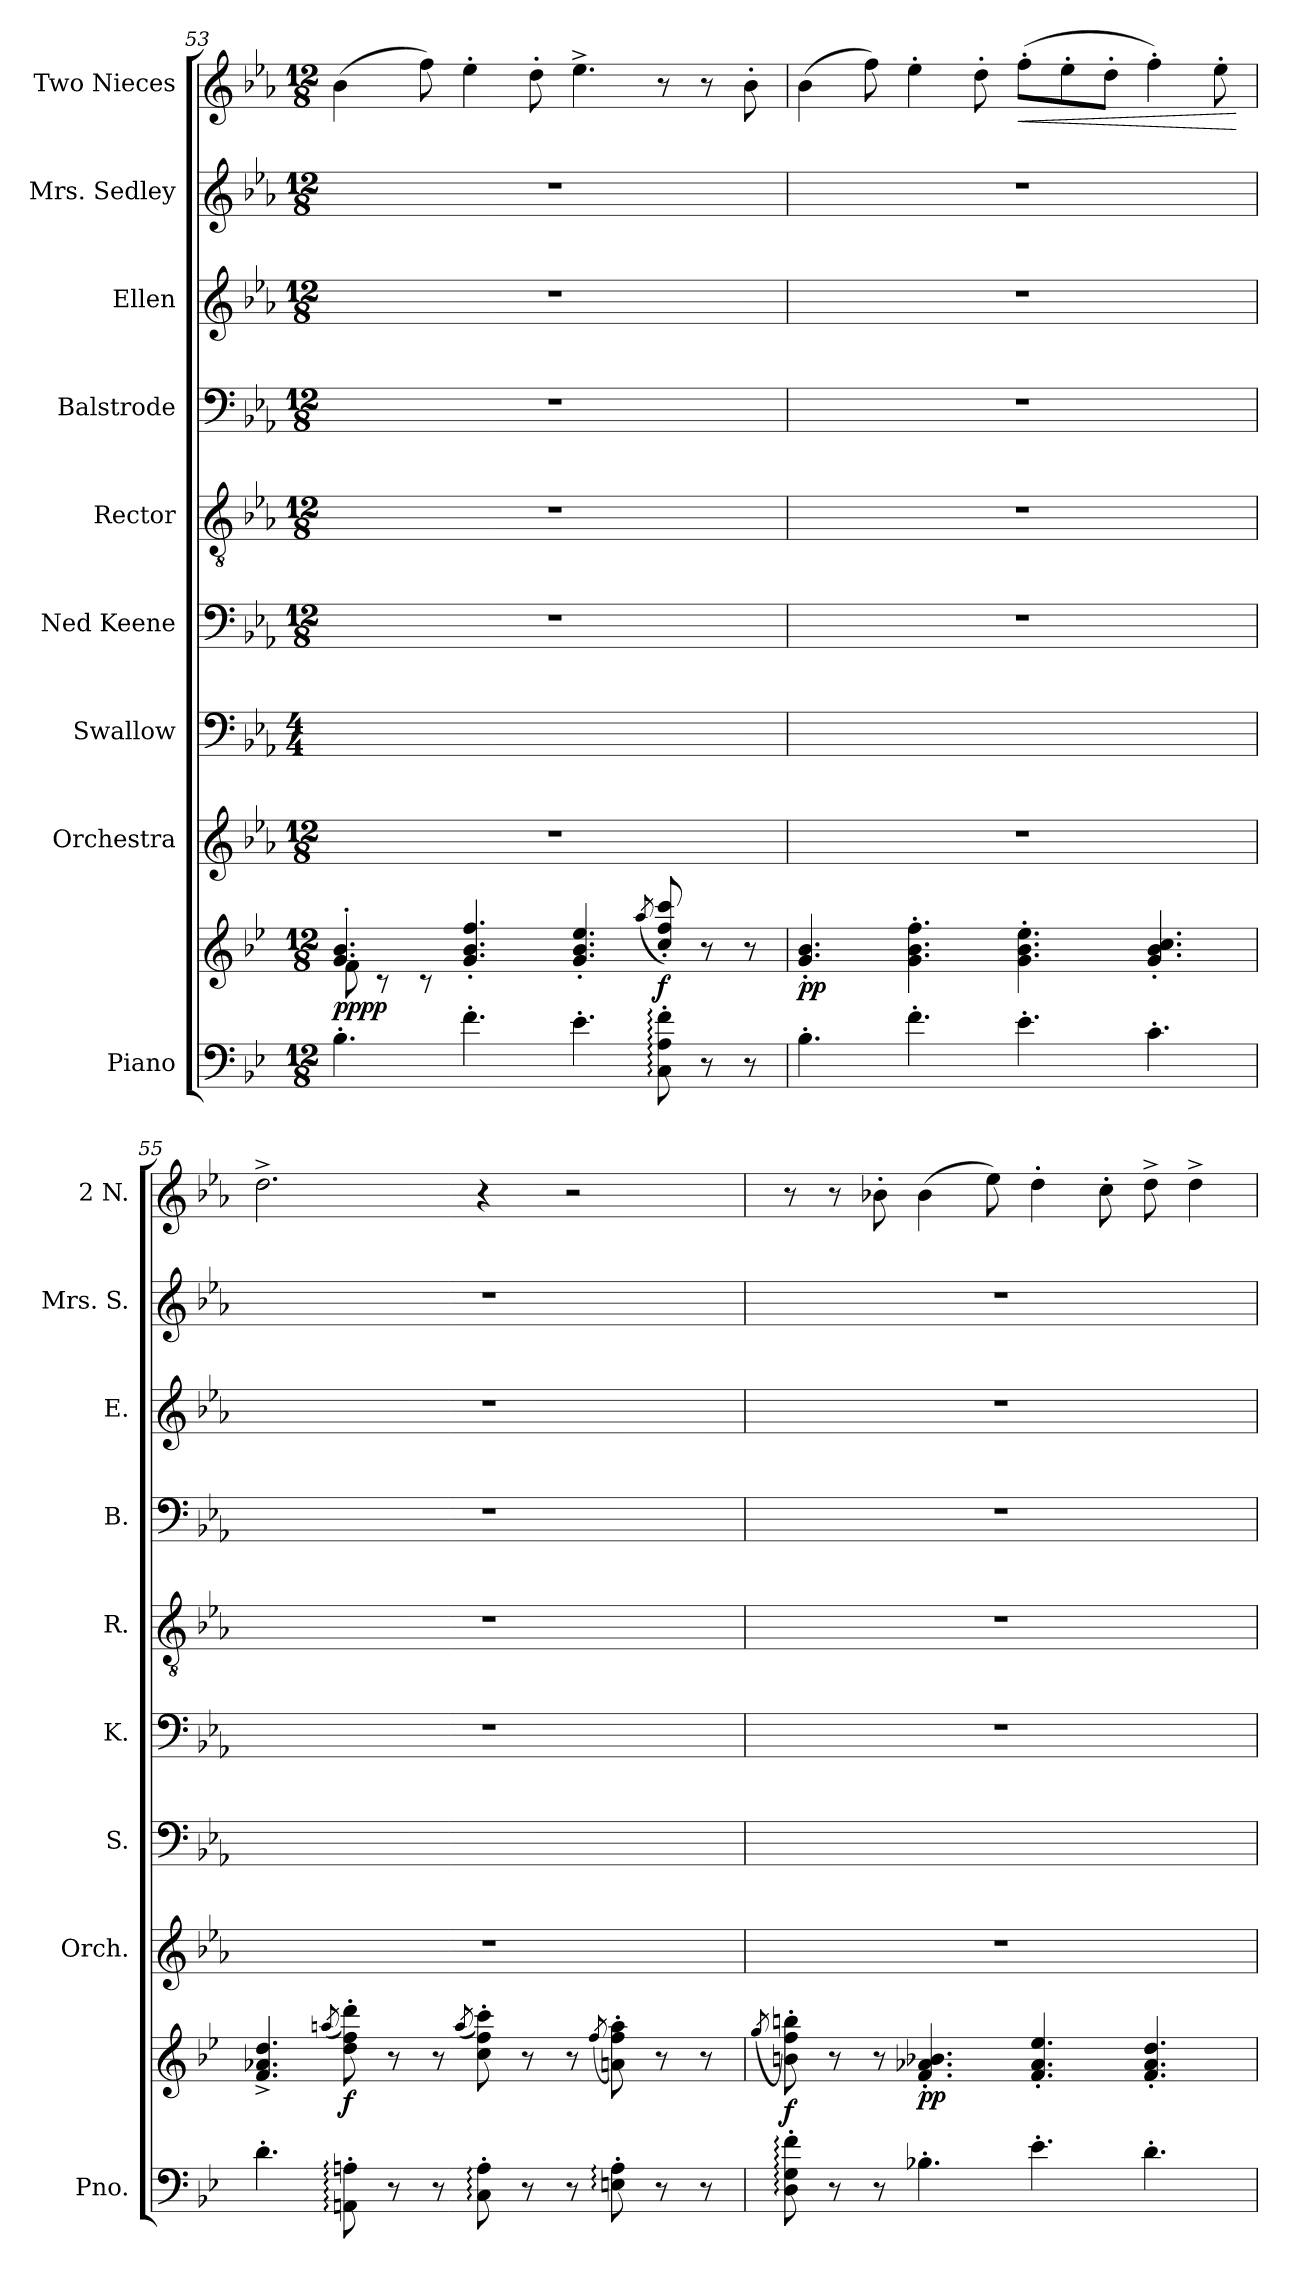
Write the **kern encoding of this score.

**kern	**kern	**dynam	**kern	**kern	**kern	**kern	**kern	**kern	**kern	**kern	**dynam
*part9	*part9	*part9	*part8	*part7	*part6	*part5	*part4	*part3	*part2	*part1	*part1
*staff10	*staff9	*staff9/10	*staff8	*staff7	*staff6	*staff5	*staff4	*staff3	*staff2	*staff1	*staff1
*I"Piano	*	*	*I"Orchestra	*I"Swallow	*I"Ned Keene	*I"Rector	*I"Balstrode	*I"Ellen	*I"Mrs. Sedley	*I"Two Nieces	*
*I'Pno.	*	*	*I'Orch.	*I'S.	*I'K.	*I'R.	*I'B.	*I'E.	*I'Mrs. S.	*I'2 N.	*
*clefF4	*clefG2	*	*clefG2	*clefF4	*clefF4	*clefGv2	*clefF4	*clefG2	*clefG2	*clefG2	*
*k[b-e-]	*k[b-e-]	*	*k[b-e-a-]	*k[b-e-a-]	*k[b-e-a-]	*k[b-e-a-]	*k[b-e-a-]	*k[b-e-a-]	*k[b-e-a-]	*k[b-e-a-]	*
*M12/8	*M12/8	*	*M12/8	*M4/4	*M12/8	*M12/8	*M12/8	*M12/8	*M12/8	*M12/8	*
=53	=53	=53	=53	=53	=53	=53	=53	=53	=53	=53	=53
*	*^	*	*	*	*	*	*	*	*	*	*
!	!	!	!LO:DY:b	!	!	!	!	!	!	!	!	!
!	!	!	!LO:DY:n=1:b	!	!	!	!	!	!	!	!	!
4.B-'\	4.g/' 4.b-/'	8f\	pp pp	1.r	1.r	1.r	1.r	1.r	1.r	1.r	(>4b-\	.
.	.	8r	.	.	.	.	.	.	.	.	.	.
.	.	8r	.	.	.	.	.	.	.	.	8ff\)	.
4.f'\	4.g/' 4.b-/' 4.ff/'	1ryy	.	.	.	.	.	.	.	.	4ee-'\	.
.	.	.	.	.	.	.	.	.	.	.	8dd'\	.
4.e-'\	4.g/' 4.b-/' 4.ee-/'	.	.	.	.	.	.	.	.	.	4.ee-^\	.
.	(<8qaa/	.	.	.	.	.	.	.	.	.	.	.
!	!	!	!LO:DY:n=2:b	!	!	!	!	!	!	!	!	!
8C\:' 8A\:' 8f\:'	8cc/' 8ff/' 8ccc/')	.	f	.	.	.	.	.	.	.	8r	.
8r	8r	.	.	.	.	.	.	.	.	.	8r	.
8r	8r	8ryy	.	.	.	.	.	.	.	.	8b-'\	.
!!LO:PB:g=z
=54	=54	=54	=54	=54	=54	=54	=54	=54	=54	=54	=54	=54
!	!	!	!LO:DY:b	!	!	!	!	!	!	!	!	!
*	*v	*v	*	*	*	*	*	*	*	*	*	*
4.B-'\	4.g/' 4.b-/'	pp	1.r	1.r	1.r	1.r	1.r	1.r	1.r	(>4b-\	.
.	.	.	.	.	.	.	.	.	.	8ff\)	.
4.f'\	4.g\' 4.b-\' 4.ff\'	.	.	.	.	.	.	.	.	4ee-'\	.
.	.	.	.	.	.	.	.	.	.	8dd'\	.
!	!	!	!	!	!	!	!	!	!	!	!LO:HP:b
4.e-'\	4.g\' 4.b-\' 4.ee-\'	.	.	.	.	.	.	.	.	(>8ff'\L	<
.	.	.	.	.	.	.	.	.	.	8ee-'\	.
.	.	.	.	.	.	.	.	.	.	8dd'\J	.
4.c'\	4.g/' 4.b-/' 4.cc/'	.	.	.	.	.	.	.	.	4ff'\)	.
.	.	.	.	.	.	.	.	.	.	8ee-'\	.
.	.	.	.	.	.	.	.	.	.	.	[
=55	=55	=55	=55	=55	=55	=55	=55	=55	=55	=55	=55
4.d'\	4.f/^ 4.a-X/^ 4.dd/^	.	1.r	1.r	1.r	1.r	1.r	1.r	1.r	2.dd^\	.
.	(<8qaan/	.	.	.	.	.	.	.	.	.	.
!	!	!LO:DY:b	!	!	!	!	!	!	!	!	!
8AAn\:' 8An\:'	8dd\' 8ff\' 8ddd\')	f	.	.	.	.	.	.	.	.	.
8r	8r	.	.	.	.	.	.	.	.	.	.
8r	8r	.	.	.	.	.	.	.	.	.	.
.	(<8qaa/	.	.	.	.	.	.	.	.	.	.
8C\:' 8A\:'	8cc\' 8ff\' 8ccc\')	.	.	.	.	.	.	.	.	4r	.
8r	8r	.	.	.	.	.	.	.	.	.	.
8r	8r	.	.	.	.	.	.	.	.	2r	.
.	(<8qff/	.	.	.	.	.	.	.	.	.	.
8En\:' 8A\:'	8an\' 8ff\' 8aa\')	.	.	.	.	.	.	.	.	.	.
8r	8r	.	.	.	.	.	.	.	.	.	.
8r	8r	.	.	.	.	.	.	.	.	.	.
=56	=56	=56	=56	=56	=56	=56	=56	=56	=56	=56	=56
.	(<8qgg/	.	.	.	.	.	.	.	.	.	.
!	!	!LO:DY:b	!	!	!	!	!	!	!	!	!
8D\:' 8G\:' 8f\:'	8bn\' 8ff\' 8bbn\')	f	1.r	1.r	1.r	1.r	1.r	1.r	1.r	8r	.
8r	8r	.	.	.	.	.	.	.	.	8r	.
8r	8r	.	.	.	.	.	.	.	.	8b-X'\	.
!	!	!LO:DY:b	!	!	!	!	!	!	!	!	!
4.B-X'\	4.f/' 4.a-X/' 4.b-X/'	pp	.	.	.	.	.	.	.	(>4b-\	.
.	.	.	.	.	.	.	.	.	.	8ee-\)	.
4.e-'\	4.f/' 4.a-/' 4.ee-/'	.	.	.	.	.	.	.	.	4dd'\	.
.	.	.	.	.	.	.	.	.	.	8cc'\	.
4.d'\	4.f/' 4.a-/' 4.dd/'	.	.	.	.	.	.	.	.	8dd^\	.
.	.	.	.	.	.	.	.	.	.	4dd^\	.
=	=	=	=	=	=	=	=	=	=	=	=
*-	*-	*-	*-	*-	*-	*-	*-	*-	*-	*-	*-
